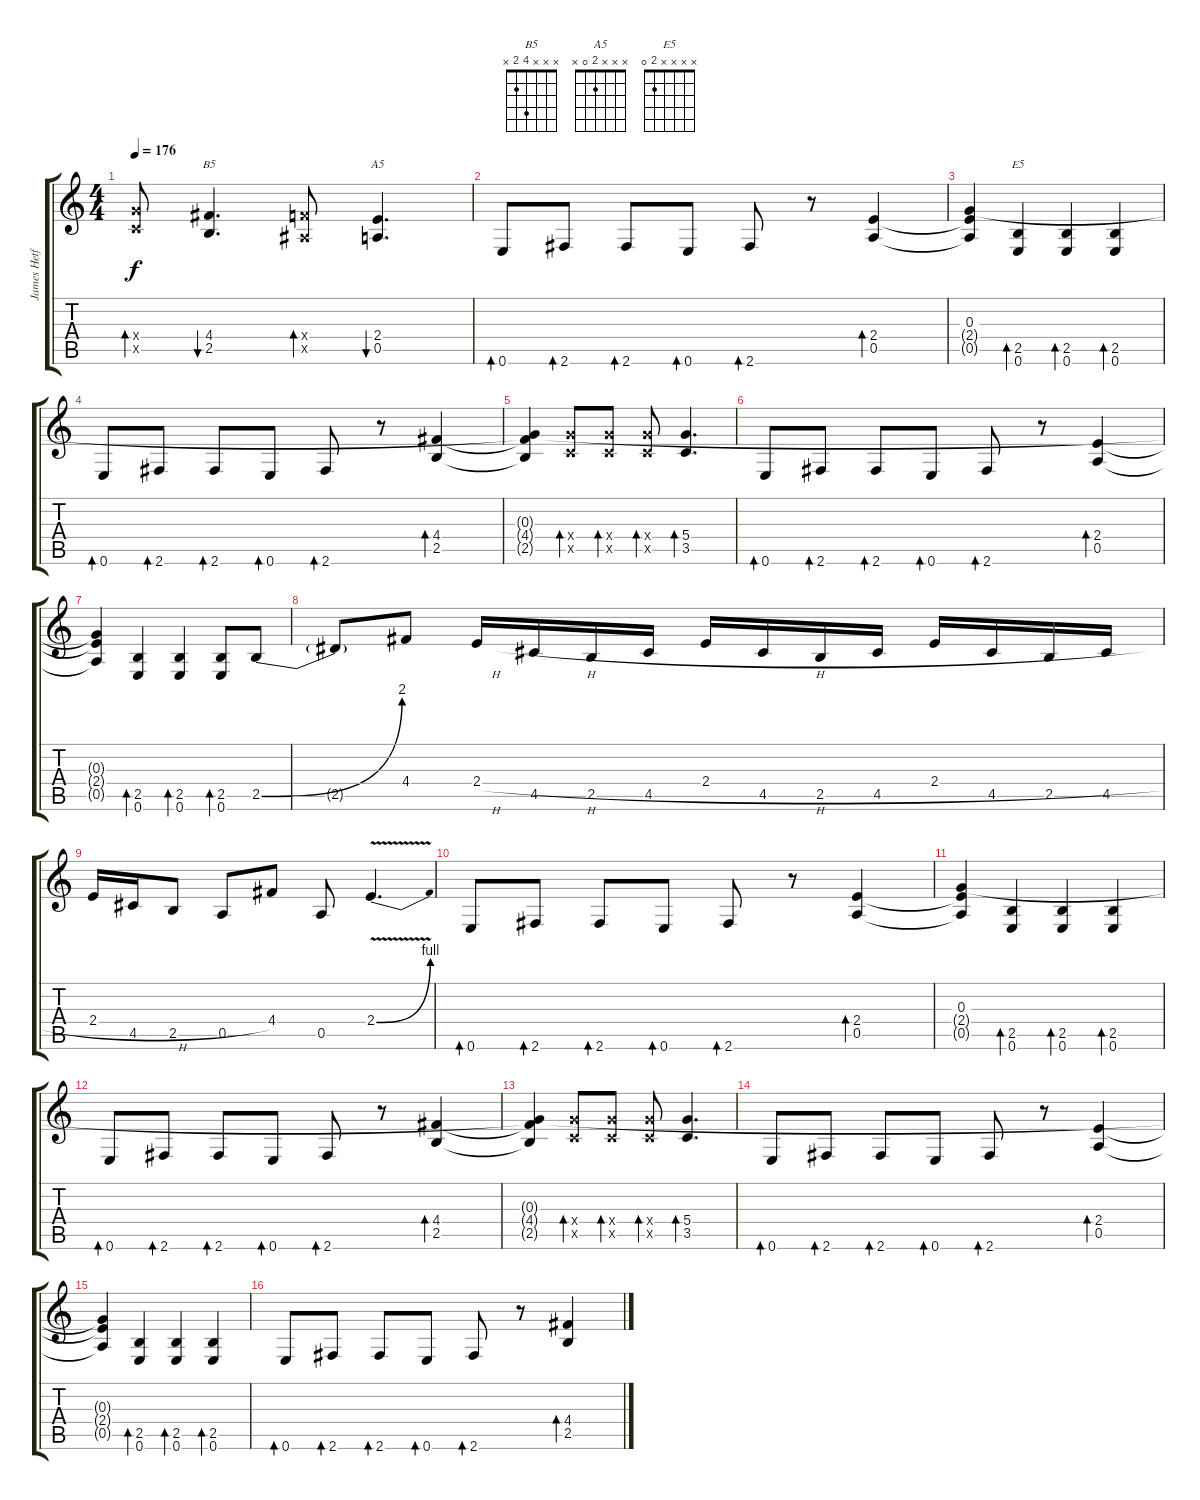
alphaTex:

\track ("James Hetfield" "James Hetf") {instrument distortionguitar}
\staff {score tabs}
\tuning (E4 B3 G3 D3 A2 E2) {hide}
\chord ("B5" x x x 4 2 x)
\chord ("A5" x x x 2 0 x)
\chord ("E5" x x x x 2 0)
\ts (4 4)
\tempo 176
\clef g2
\ks c
(5.4{x} 3.5{x}).8{bd 60 dy f} (4.4 2.5).4{d bu 60 ch "B5"} (3.4{x} 1.5{x}).8{bd 60} (2.4 0.5).4{d bu 60 ch "A5"} |
0.6.8{bd 60} 2.6.8{bd 60} 2.6.8{bd 60} 0.6.8{bd 60} 2.6.8{bd 60} r.8 (2.4 0.5).4{bd 60} |
(0.3 2.4{t} 0.5{t}).4 (2.5 0.6).4{bd 60 ch "E5"} (2.5 0.6).4{bd 60} (2.5 0.6).4{bd 60} |
0.6.8{bd 60} 2.6.8{bd 60} 2.6.8{bd 60} 0.6.8{bd 60} 2.6.8{bd 60} r.8 (4.4 2.5).4{bd 60} |
(0.3{t} 4.4{t} 2.5{t}).4 (5.4{x} 3.5{x}).8{bd 60} (5.4{x} 3.5{x}).8{bd 60} (5.4{x} 3.5{x}).8{bd 60} (5.4 3.5).4{d bd 60} |
0.6.8{bd 60} 2.6.8{bd 60} 2.6.8{bd 60} 0.6.8{bd 60} 2.6.8{bd 60} r.8 (2.4 0.5).4{bd 60} |
(0.3{t} 2.4{t} 0.5{t}).4 (2.5 0.6).4{bd 60} (2.5 0.6).4{bd 60} (2.5 0.6).8{bd 60} 2.5{be (bend 0 0 60 8)}.8 |
2.5{t}.8 4.4.8 2.4{h}.16 4.5.16 2.5.16 4.5.16 2.4{h}.16 4.5.16 2.5.16 4.5.16 2.4{h}.16 4.5.16 2.5.16 4.5.16 |
2.4{h}.16 4.5.16 2.5.8 0.5.8 4.4.8 0.5.8 2.4{be (bend 0 0 60 4) v}.4{d} |
0.6.8{bd 60 txt ""} 2.6.8{bd 60} 2.6.8{bd 60} 0.6.8{bd 60} 2.6.8{bd 60} r.8 (2.4 0.5).4{bd 60} |
(0.3 2.4{t} 0.5{t}).4 (2.5 0.6).4{bd 60} (2.5 0.6).4{bd 60} (2.5 0.6).4{bd 60} |
0.6.8{bd 60} 2.6.8{bd 60} 2.6.8{bd 60} 0.6.8{bd 60} 2.6.8{bd 60} r.8 (4.4 2.5).4{bd 60} |
(0.3{t} 4.4{t} 2.5{t}).4 (5.4{x} 3.5{x}).8{bd 60} (5.4{x} 3.5{x}).8{bd 60} (5.4{x} 3.5{x}).8{bd 60} (5.4 3.5).4{d bd 60} |
0.6.8{bd 60} 2.6.8{bd 60} 2.6.8{bd 60} 0.6.8{bd 60} 2.6.8{bd 60} r.8 (2.4 0.5).4{bd 60} |
(0.3{t} 2.4{t} 0.5{t}).4 (2.5 0.6).4{bd 60} (2.5 0.6).4{bd 60} (2.5 0.6).4{bd 60} |
0.6.8{bd 60} 2.6.8{bd 60} 2.6.8{bd 60} 0.6.8{bd 60} 2.6.8{bd 60} r.8 (4.4 2.5).4{bd 60}
